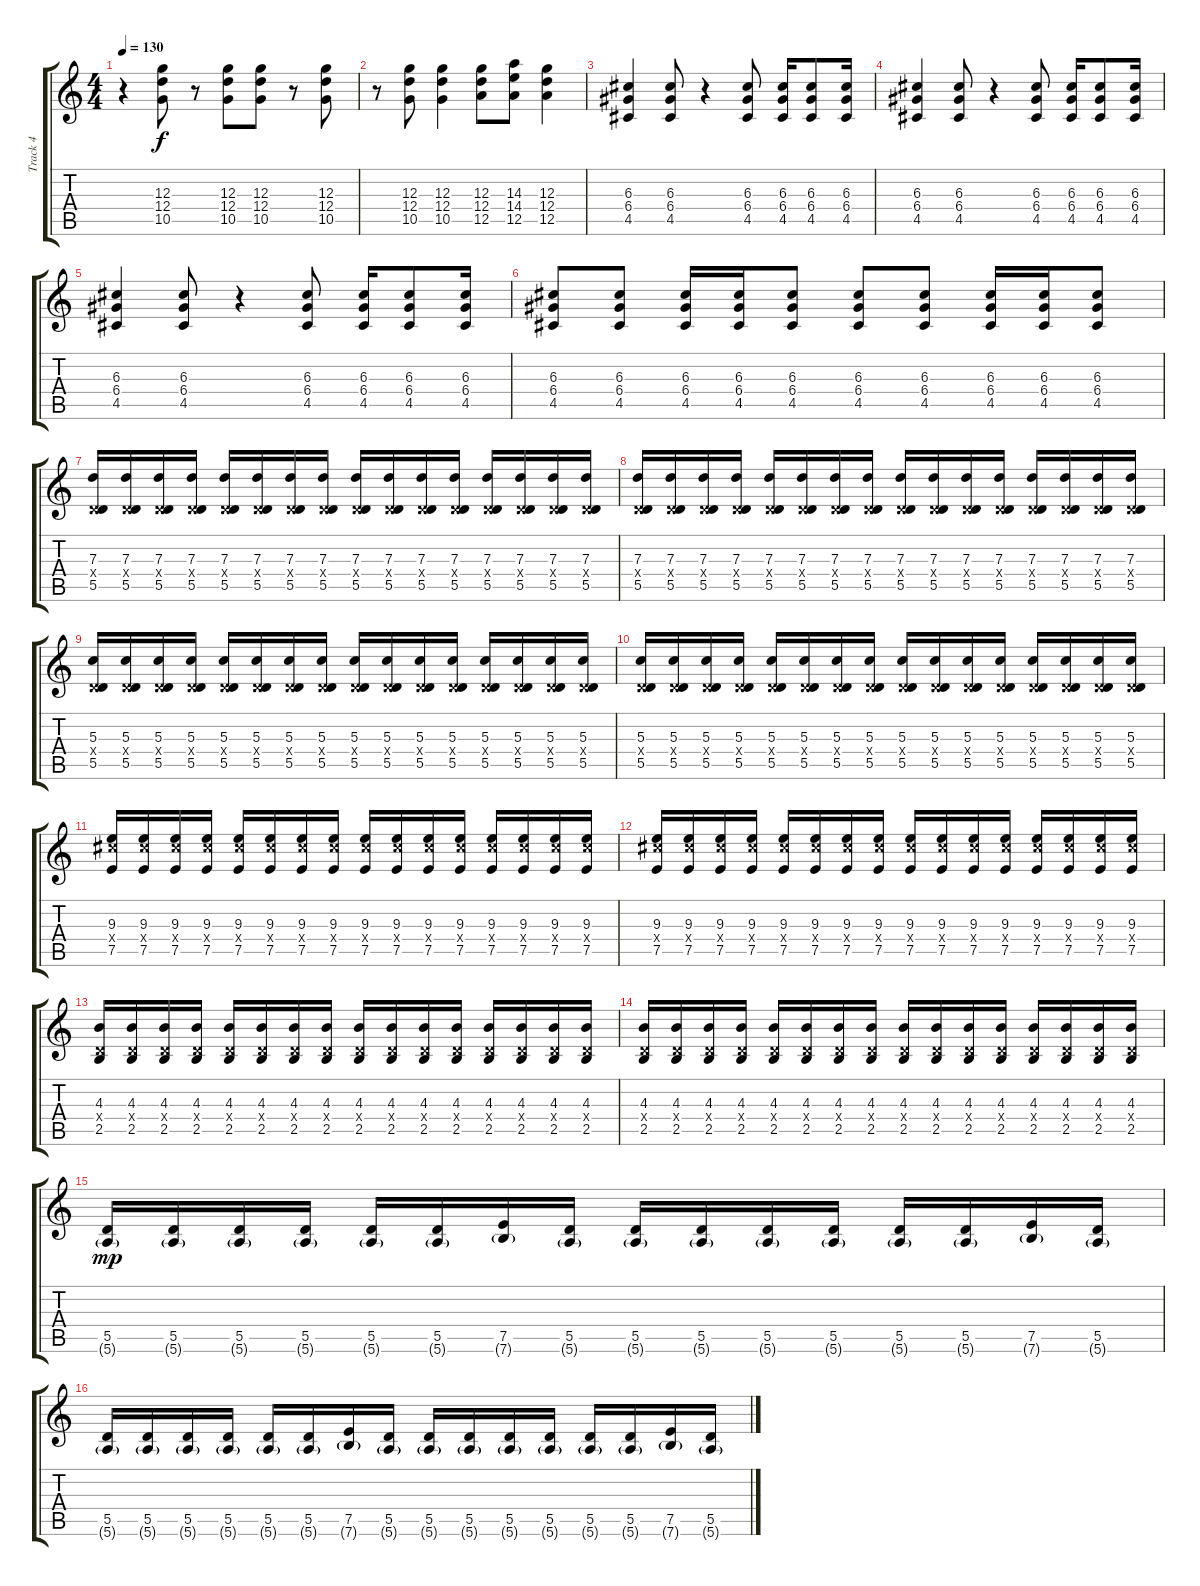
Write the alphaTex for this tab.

\track ("Track 4" "Track 4") {instrument distortionguitar}
\staff {score tabs}
\tuning (E4 B3 G3 D3 A2 E2) {hide}
\ts (4 4)
\tempo 130
\clef g2
\ks c
r.4{dy f} (12.3 12.4 10.5).8 r.8 (12.3 12.4 10.5).8 (12.3 12.4 10.5).8 r.8 (12.3 12.4 10.5).8 |
r.8 (12.3 12.4 10.5).8 (12.3 12.4 10.5).4 (12.3 12.4 12.5).8 (14.3 14.4 12.5).8 (12.3 12.4 12.5).4 |
(6.3 6.4 4.5).4 (6.3 6.4 4.5).8 r.4 (6.3 6.4 4.5).8 (6.3 6.4 4.5).16 (6.3 6.4 4.5).8 (6.3 6.4 4.5).16 |
(6.3 6.4 4.5).4 (6.3 6.4 4.5).8 r.4 (6.3 6.4 4.5).8 (6.3 6.4 4.5).16 (6.3 6.4 4.5).8 (6.3 6.4 4.5).16 |
(6.3 6.4 4.5).4 (6.3 6.4 4.5).8 r.4 (6.3 6.4 4.5).8 (6.3 6.4 4.5).16 (6.3 6.4 4.5).8 (6.3 6.4 4.5).16 |
(6.3 6.4 4.5).8 (6.3 6.4 4.5).8 (6.3 6.4 4.5).16 (6.3 6.4 4.5).16 (6.3 6.4 4.5).8 (6.3 6.4 4.5).8 (6.3 6.4 4.5).8 (6.3 6.4 4.5).16 (6.3 6.4 4.5).16 (6.3 6.4 4.5).8 |
(7.3 0.4{x} 5.5).16 (7.3 0.4{x} 5.5).16 (7.3 0.4{x} 5.5).16 (7.3 0.4{x} 5.5).16 (7.3 0.4{x} 5.5).16 (7.3 0.4{x} 5.5).16 (7.3 0.4{x} 5.5).16 (7.3 0.4{x} 5.5).16 (7.3 0.4{x} 5.5).16 (7.3 0.4{x} 5.5).16 (7.3 0.4{x} 5.5).16 (7.3 0.4{x} 5.5).16 (7.3 0.4{x} 5.5).16 (7.3 0.4{x} 5.5).16 (7.3 0.4{x} 5.5).16 (7.3 0.4{x} 5.5).16 |
(7.3 0.4{x} 5.5).16 (7.3 0.4{x} 5.5).16 (7.3 0.4{x} 5.5).16 (7.3 0.4{x} 5.5).16 (7.3 0.4{x} 5.5).16 (7.3 0.4{x} 5.5).16 (7.3 0.4{x} 5.5).16 (7.3 0.4{x} 5.5).16 (7.3 0.4{x} 5.5).16 (7.3 0.4{x} 5.5).16 (7.3 0.4{x} 5.5).16 (7.3 0.4{x} 5.5).16 (7.3 0.4{x} 5.5).16 (7.3 0.4{x} 5.5).16 (7.3 0.4{x} 5.5).16 (7.3 0.4{x} 5.5).16 |
(5.3 0.4{x} 5.5).16 (5.3 0.4{x} 5.5).16 (5.3 0.4{x} 5.5).16 (5.3 0.4{x} 5.5).16 (5.3 0.4{x} 5.5).16 (5.3 0.4{x} 5.5).16 (5.3 0.4{x} 5.5).16 (5.3 0.4{x} 5.5).16 (5.3 0.4{x} 5.5).16 (5.3 0.4{x} 5.5).16 (5.3 0.4{x} 5.5).16 (5.3 0.4{x} 5.5).16 (5.3 0.4{x} 5.5).16 (5.3 0.4{x} 5.5).16 (5.3 0.4{x} 5.5).16 (5.3 0.4{x} 5.5).16 |
(5.3 0.4{x} 5.5).16 (5.3 0.4{x} 5.5).16 (5.3 0.4{x} 5.5).16 (5.3 0.4{x} 5.5).16 (5.3 0.4{x} 5.5).16 (5.3 0.4{x} 5.5).16 (5.3 0.4{x} 5.5).16 (5.3 0.4{x} 5.5).16 (5.3 0.4{x} 5.5).16 (5.3 0.4{x} 5.5).16 (5.3 0.4{x} 5.5).16 (5.3 0.4{x} 5.5).16 (5.3 0.4{x} 5.5).16 (5.3 0.4{x} 5.5).16 (5.3 0.4{x} 5.5).16 (5.3 0.4{x} 5.5).16 |
(9.3 11.4{x} 7.5).16 (9.3 11.4{x} 7.5).16 (9.3 11.4{x} 7.5).16 (9.3 11.4{x} 7.5).16 (9.3 11.4{x} 7.5).16 (9.3 11.4{x} 7.5).16 (9.3 11.4{x} 7.5).16 (9.3 11.4{x} 7.5).16 (9.3 11.4{x} 7.5).16 (9.3 11.4{x} 7.5).16 (9.3 11.4{x} 7.5).16 (9.3 11.4{x} 7.5).16 (9.3 11.4{x} 7.5).16 (9.3 11.4{x} 7.5).16 (9.3 11.4{x} 7.5).16 (9.3 11.4{x} 7.5).16 |
(9.3 11.4{x} 7.5).16 (9.3 11.4{x} 7.5).16 (9.3 11.4{x} 7.5).16 (9.3 11.4{x} 7.5).16 (9.3 11.4{x} 7.5).16 (9.3 11.4{x} 7.5).16 (9.3 11.4{x} 7.5).16 (9.3 11.4{x} 7.5).16 (9.3 11.4{x} 7.5).16 (9.3 11.4{x} 7.5).16 (9.3 11.4{x} 7.5).16 (9.3 11.4{x} 7.5).16 (9.3 11.4{x} 7.5).16 (9.3 11.4{x} 7.5).16 (9.3 11.4{x} 7.5).16 (9.3 11.4{x} 7.5).16 |
(4.3 0.4{x} 2.5).16 (4.3 0.4{x} 2.5).16 (4.3 0.4{x} 2.5).16 (4.3 0.4{x} 2.5).16 (4.3 0.4{x} 2.5).16 (4.3 0.4{x} 2.5).16 (4.3 0.4{x} 2.5).16 (4.3 0.4{x} 2.5).16 (4.3 0.4{x} 2.5).16 (4.3 0.4{x} 2.5).16 (4.3 0.4{x} 2.5).16 (4.3 0.4{x} 2.5).16 (4.3 0.4{x} 2.5).16 (4.3 0.4{x} 2.5).16 (4.3 0.4{x} 2.5).16 (4.3 0.4{x} 2.5).16 |
(4.3 0.4{x} 2.5).16 (4.3 0.4{x} 2.5).16 (4.3 0.4{x} 2.5).16 (4.3 0.4{x} 2.5).16 (4.3 0.4{x} 2.5).16 (4.3 0.4{x} 2.5).16 (4.3 0.4{x} 2.5).16 (4.3 0.4{x} 2.5).16 (4.3 0.4{x} 2.5).16 (4.3 0.4{x} 2.5).16 (4.3 0.4{x} 2.5).16 (4.3 0.4{x} 2.5).16 (4.3 0.4{x} 2.5).16 (4.3 0.4{x} 2.5).16 (4.3 0.4{x} 2.5).16 (4.3 0.4{x} 2.5).16 |
(5.5 5.6{g}).16{dy mp} (5.5 5.6{g}).16 (5.5 5.6{g}).16 (5.5 5.6{g}).16 (5.5 5.6{g}).16 (5.5 5.6{g}).16 (7.5 7.6{g}).16 (5.5 5.6{g}).16 (5.5 5.6{g}).16 (5.5 5.6{g}).16 (5.5 5.6{g}).16 (5.5 5.6{g}).16 (5.5 5.6{g}).16 (5.5 5.6{g}).16 (7.5 7.6{g}).16 (5.5 5.6{g}).16 |
(5.5 5.6{g}).16 (5.5 5.6{g}).16 (5.5 5.6{g}).16 (5.5 5.6{g}).16 (5.5 5.6{g}).16 (5.5 5.6{g}).16 (7.5 7.6{g}).16 (5.5 5.6{g}).16 (5.5 5.6{g}).16 (5.5 5.6{g}).16 (5.5 5.6{g}).16 (5.5 5.6{g}).16 (5.5 5.6{g}).16 (5.5 5.6{g}).16 (7.5 7.6{g}).16 (5.5 5.6{g}).16
